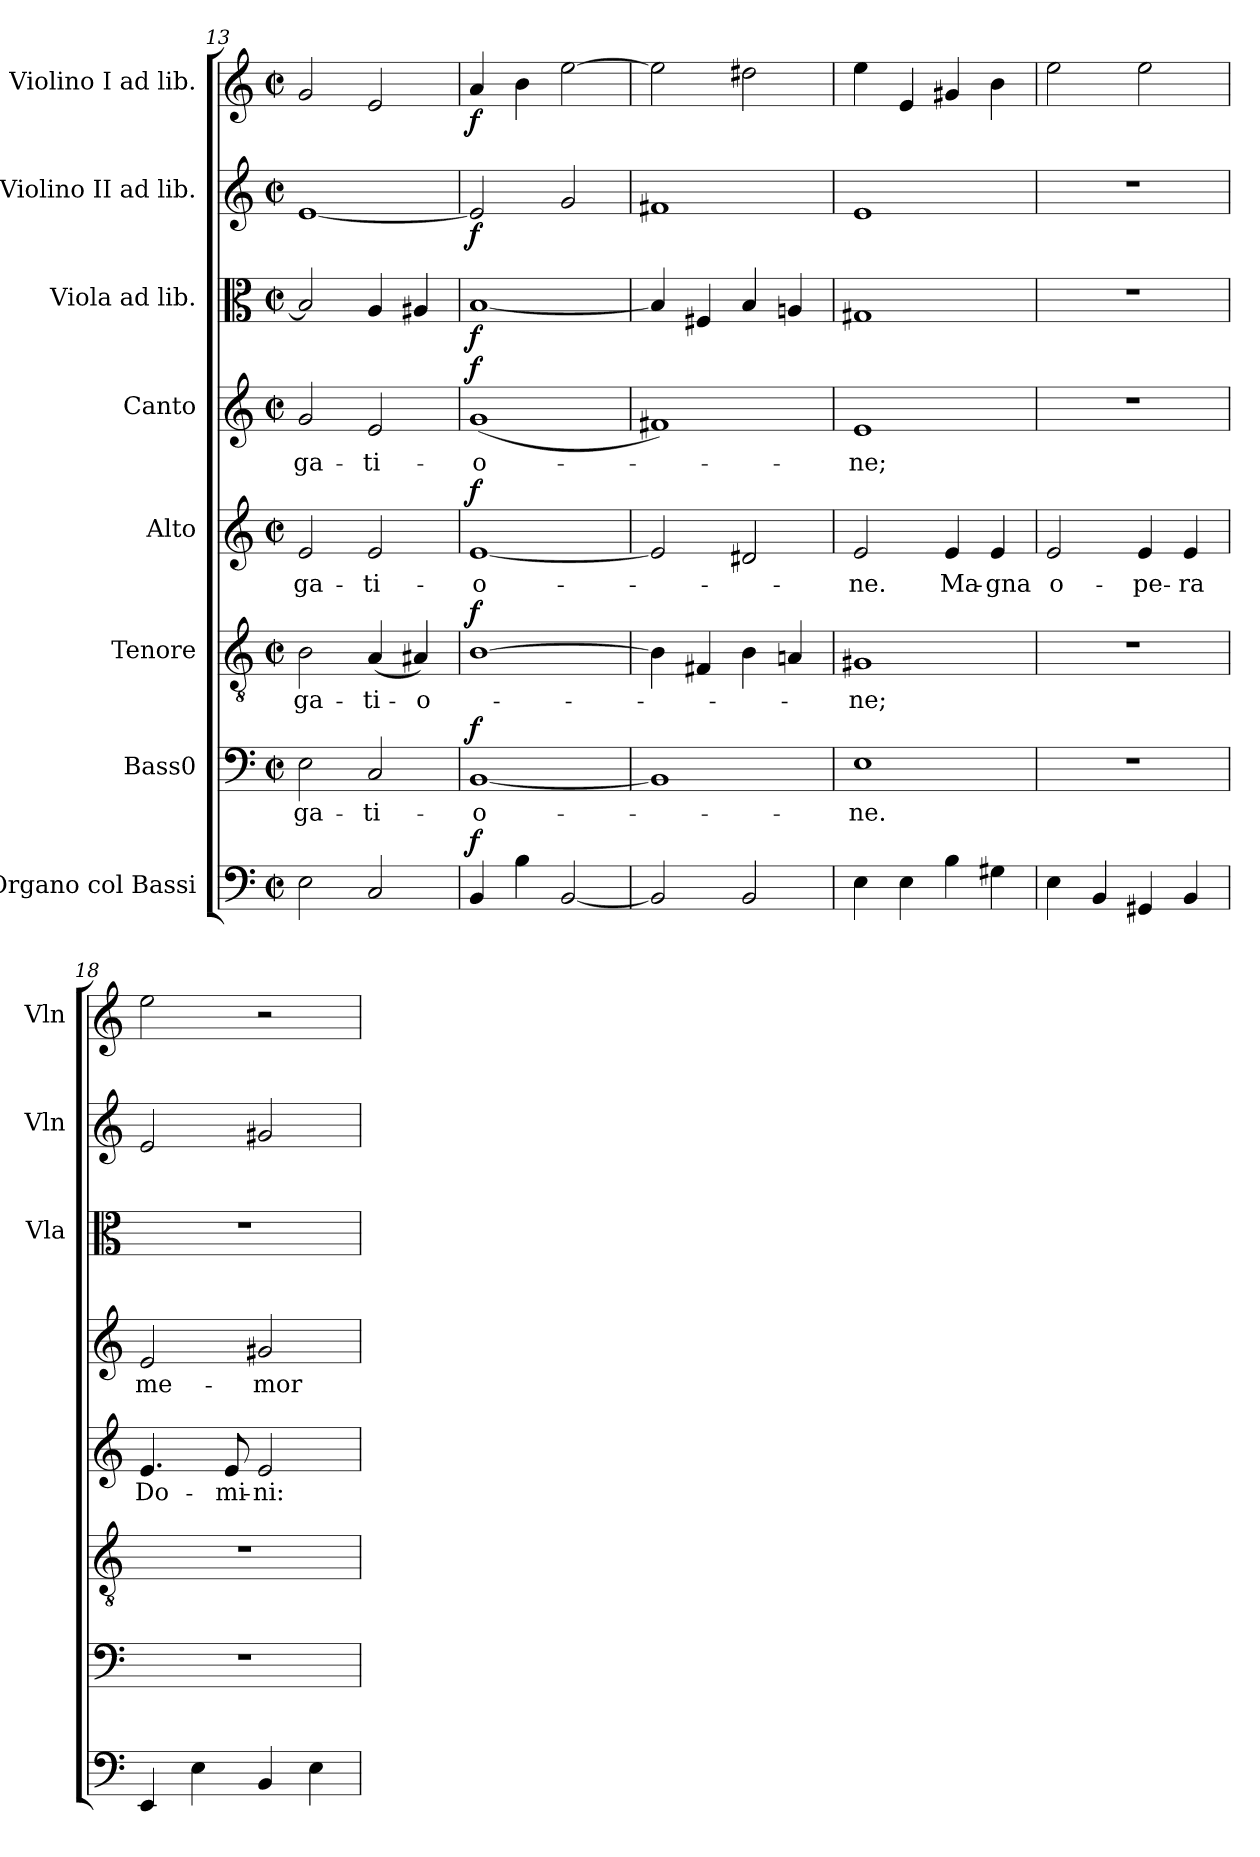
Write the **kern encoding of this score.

**kern	**dynam	**kern	**text	**dynam	**kern	**text	**dynam	**kern	**text	**dynam	**kern	**text	**dynam	**kern	**dynam	**kern	**dynam	**kern	**dynam
*part8	*part8	*part7	*part7	*part7	*part6	*part6	*part6	*part5	*part5	*part5	*part4	*part4	*part4	*part3	*part3	*part2	*part2	*part1	*part1
*staff8	*staff8	*staff7	*staff7	*staff7	*staff6	*staff6	*staff6	*staff5	*staff5	*staff5	*staff4	*staff4	*staff4	*staff3	*staff3	*staff2	*staff2	*staff1	*staff1
*I"Organo col Bassi	*	*I"Bass0	*	*	*I"Tenore	*	*	*I"Alto	*	*	*I"Canto	*	*	*I"Viola ad lib.	*	*I"Violino II ad lib.	*	*I"Violino I ad lib.	*
*	*	*	*	*	*	*	*	*	*	*	*	*	*	*I'Vla	*	*I'Vln	*	*I'Vln	*
*clefF4	*	*clefF4	*	*	*clefGv2	*	*	*clefG2	*	*	*clefG2	*	*	*clefC3	*	*clefG2	*	*clefG2	*
*k[]	*	*k[]	*	*	*k[]	*	*	*k[]	*	*	*k[]	*	*	*k[]	*	*k[]	*	*k[]	*
*M2/2	*	*M2/2	*	*	*M2/2	*	*	*M2/2	*	*	*M2/2	*	*	*M2/2	*	*M2/2	*	*M2/2	*
*met(c|)	*	*met(c|)	*	*	*met(c|)	*	*	*met(c|)	*	*	*met(c|)	*	*	*met(c|)	*	*met(c|)	*	*met(c|)	*
=13	=13	=13	=13	=13	=13	=13	=13	=13	=13	=13	=13	=13	=13	=13	=13	=13	=13	=13	=13
!	!	!	!LO:LY:b	!	!	!LO:LY:b	!	!	!LO:LY:b	!	!	!LO:LY:b	!	!	!	!	!	!	!
2E\	.	2E\	-ga-	.	2B\	-ga-	.	2e/	-ga-	.	2g/	-ga-	.	2B/]	.	[1e	.	2g/	.
!	!	!	!LO:LY:b	!	!	!LO:LY:b	!	!	!LO:LY:b	!	!	!LO:LY:b	!	!	!	!	!	!	!
2C/	.	2C/	-ti-	.	(4A/	-ti-	.	2e/	-ti-	.	2e/	-ti-	.	4A/	.	.	.	2e/	.
!	!	!	!	!	!	!LO:LY:b	!	!	!	!	!	!	!	!	!	!	!	!	!
.	.	.	.	.	4A#X/)	-o-	.	.	.	.	.	.	.	4A#X/	.	.	.	.	.
!!LO:LB:g=z
=14	=14	=14	=14	=14	=14	=14	=14	=14	=14	=14	=14	=14	=14	=14	=14	=14	=14	=14	=14
!	!LO:DY:a	!	!LO:LY:b	!LO:DY:a	!	!	!LO:DY:a	!	!LO:LY:b	!LO:DY:a	!	!LO:LY:b	!LO:DY:a	!	!LO:DY:b	!	!LO:DY:b	!	!LO:DY:b
4BB/	f	[1BB	-o-	f	[1B	.	f	[1e	-o-	f	(1g	-o-	f	[1B	f	2e/]	f	4a/	f
4B\	.	.	.	.	.	.	.	.	.	.	.	.	.	.	.	.	.	4b\	.
[2BB/	.	.	.	.	.	.	.	.	.	.	.	.	.	.	.	2g/	.	[2ee\	.
=15	=15	=15	=15	=15	=15	=15	=15	=15	=15	=15	=15	=15	=15	=15	=15	=15	=15	=15	=15
2BB/]	.	1BB]	.	.	4B\]	.	.	2e/]	.	.	1f#X)	.	.	4B/]	.	1f#X	.	2ee\]	.
.	.	.	.	.	4F#X/	.	.	.	.	.	.	.	.	4F#X/	.	.	.	.	.
2BB/	.	.	.	.	4B\	.	.	2d#X/	.	.	.	.	.	4B/	.	.	.	2dd#X\	.
.	.	.	.	.	4An/	.	.	.	.	.	.	.	.	4An/	.	.	.	.	.
=16	=16	=16	=16	=16	=16	=16	=16	=16	=16	=16	=16	=16	=16	=16	=16	=16	=16	=16	=16
!	!	!	!LO:LY:b	!	!	!LO:LY:b	!	!	!LO:LY:b	!	!	!LO:LY:b	!	!	!	!	!	!	!
4E\	.	1E	-ne.	.	1G#X	-ne;	.	2e/	-ne.	.	1e	-ne;	.	1G#X	.	1e	.	4ee\	.
4E\	.	.	.	.	.	.	.	.	.	.	.	.	.	.	.	.	.	4e/	.
!	!	!	!	!	!	!	!	!	!LO:LY:b	!	!	!	!	!	!	!	!	!	!
4B\	.	.	.	.	.	.	.	4e/	Ma-	.	.	.	.	.	.	.	.	4g#X/	.
!	!	!	!	!	!	!	!	!	!LO:LY:b	!	!	!	!	!	!	!	!	!	!
4G#X\	.	.	.	.	.	.	.	4e/	-gna	.	.	.	.	.	.	.	.	4b\	.
=17	=17	=17	=17	=17	=17	=17	=17	=17	=17	=17	=17	=17	=17	=17	=17	=17	=17	=17	=17
!	!	!	!	!	!	!	!	!	!LO:LY:b	!	!	!	!	!	!	!	!	!	!
4E\	.	1r	.	.	1r	.	.	2e/	o-	.	1r	.	.	1r	.	1r	.	2ee\	.
4BB/	.	.	.	.	.	.	.	.	.	.	.	.	.	.	.	.	.	.	.
!	!	!	!	!	!	!	!	!	!LO:LY:b	!	!	!	!	!	!	!	!	!	!
4GG#X/	.	.	.	.	.	.	.	4e/	-pe-	.	.	.	.	.	.	.	.	2ee\	.
!	!	!	!	!	!	!	!	!	!LO:LY:b	!	!	!	!	!	!	!	!	!	!
4BB/	.	.	.	.	.	.	.	4e/	-ra	.	.	.	.	.	.	.	.	.	.
=18	=18	=18	=18	=18	=18	=18	=18	=18	=18	=18	=18	=18	=18	=18	=18	=18	=18	=18	=18
!	!	!	!	!	!	!	!	!	!LO:LY:b	!	!	!LO:LY:b	!	!	!	!	!	!	!
4EE/	.	1r	.	.	1r	.	.	4.e/	Do-	.	2e/	me-	.	1r	.	2e/	.	2ee\	.
4E\	.	.	.	.	.	.	.	.	.	.	.	.	.	.	.	.	.	.	.
!	!	!	!	!	!	!	!	!	!LO:LY:b	!	!	!	!	!	!	!	!	!	!
.	.	.	.	.	.	.	.	8e/	-mi-	.	.	.	.	.	.	.	.	.	.
!	!	!	!	!	!	!	!	!	!LO:LY:b	!	!	!LO:LY:b	!	!	!	!	!	!	!
4BB/	.	.	.	.	.	.	.	2e/	-ni:	.	2g#X/	-mor	.	.	.	2g#X/	.	2r	.
4E\	.	.	.	.	.	.	.	.	.	.	.	.	.	.	.	.	.	.	.
=	=	=	=	=	=	=	=	=	=	=	=	=	=	=	=	=	=	=	=
*-	*-	*-	*-	*-	*-	*-	*-	*-	*-	*-	*-	*-	*-	*-	*-	*-	*-	*-	*-
